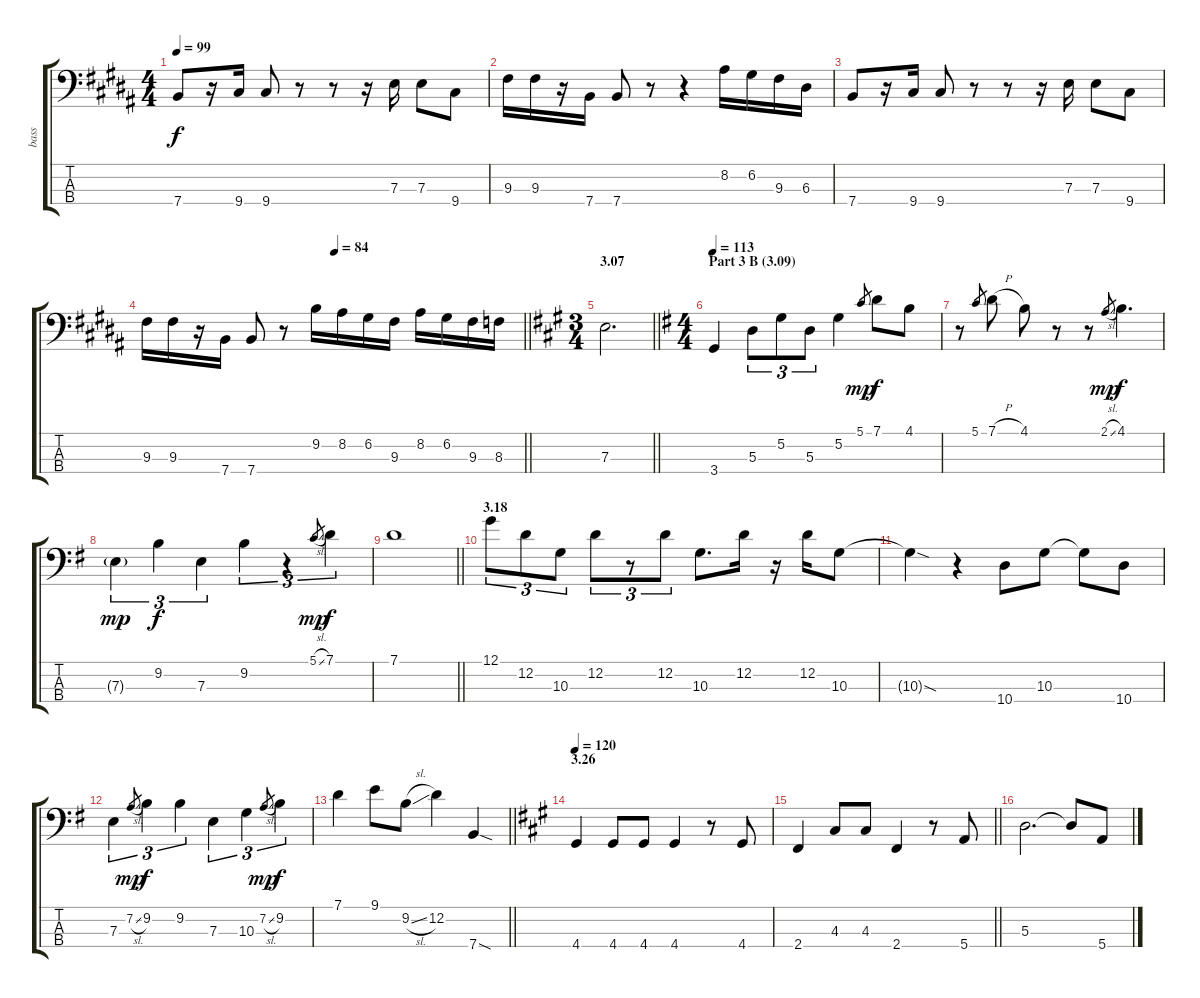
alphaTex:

\track ("bass" "bass") {instrument electricbassfinger}
\staff {score tabs}
\tuning (G2 D2 A1 E1) {hide}
\ts (4 4)
\tempo 99
\clef f4
\ks b
7.4.8{dy f} r.16 9.4.16 9.4.8 r.8 r.8 r.16 7.3.16 7.3.8 9.4.8 |
9.3.16 9.3.16 r.16 7.4.16 7.4.8 r.8 r.4 8.2.16 6.2.16 9.3.16 6.3.16 |
7.4.8 r.16 9.4.16 9.4.8 r.8 r.8 r.16 7.3.16 7.3.8 9.4.8 |
\tempo (84 0.5)
\barLineRight lightlight
9.3.16 9.3.16 r.16 7.4.16 7.4.8 r.8 9.2.16 8.2.16 6.2.16 9.3.16 8.2.16 6.2.16 9.3.16 8.3.16 |
\ts (3 4)
\section ("" "3.07")
\barLineRight lightlight
\ks a
7.3.2{d} |
\ts (4 4)
\section ("" "Part 3 B (3.09)")
\tempo 113
\ks g
3.4.4 5.3.8{tu (3 2)} 5.2.8{tu (3 2)} 5.3.8{tu (3 2)} 5.2.4 5.1.8{gr dy mp} 7.1.8{dy f} 4.1.8 |
r.8 5.1.8{gr} 7.1{h}.8 4.1.8 r.8 r.8 2.1{sl}.8{gr dy mp} 4.1.4{d dy f} |
7.3{g}.4{tu (3 2) dy mp} 9.2.4{tu (3 2) dy f} 7.3.4{tu (3 2)} 9.2.4{tu (3 2)} r.4{tu (3 2)} 5.1{sl}.8{gr dy mp} 7.1.4{tu (3 2) dy f} |
\barLineRight lightlight
7.1.1 |
\section ("" "3.18")
12.1.8{tu (3 2)} 12.2.8{tu (3 2)} 10.3.8{tu (3 2)} 12.2.8{tu (3 2)} r.8{tu (3 2)} 12.2.8{tu (3 2)} 10.3.8{d} 12.2.16 r.16 12.2.16 10.3.8 |
10.3{sod t}.4 r.4 10.4.8 10.3.8 10.3{t}.8 10.4.8 |
7.3.4{tu (3 2)} 7.2{sl}.8{gr dy mp} 9.2.4{tu (3 2) dy f} 9.2.4{tu (3 2)} 7.3.4{tu (3 2)} 10.3.4{tu (3 2)} 7.2{sl}.8{gr dy mp} 9.2.4{tu (3 2) dy f} |
\barLineRight lightlight
7.1.4 9.1.8 9.2{sl}.8 12.2.4 7.4{sod}.4 |
\section ("" "3.26")
\tempo 120
\ks a
4.4.4 4.4.8 4.4.8 4.4.4 r.8 4.4.8 |
\barLineRight lightlight
2.4.4 4.3.8 4.3.8 2.4.4 r.8 5.4.8 |
5.3.2{d} 5.3{t}.8 5.4.8
